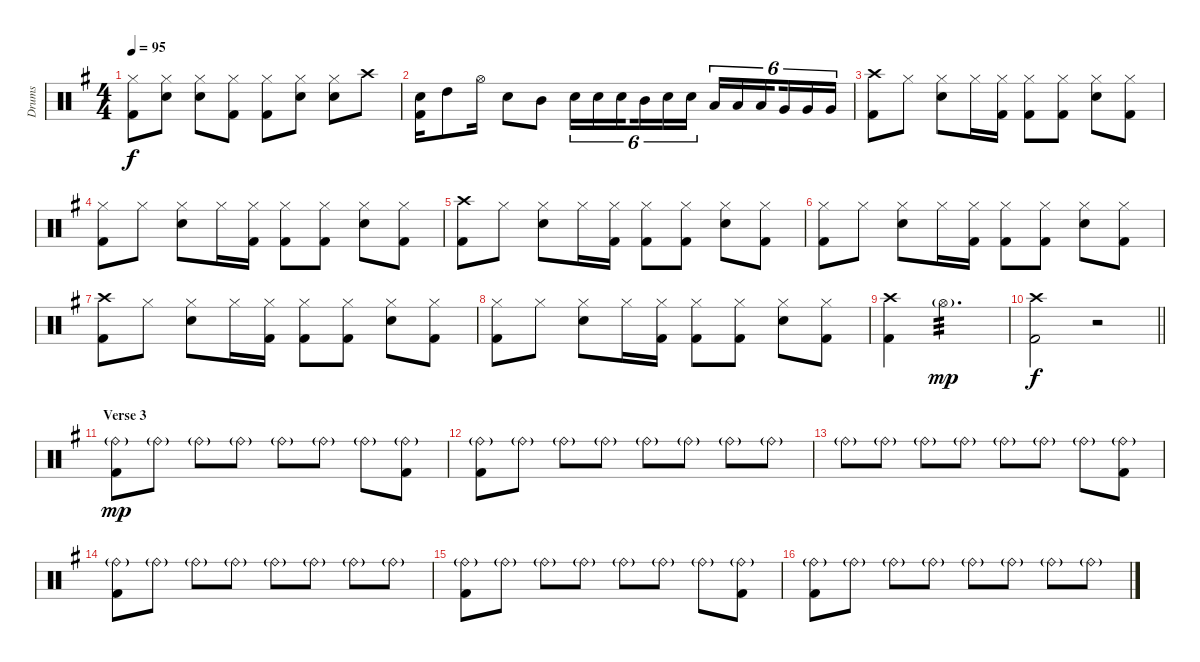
\track ("Drums" "Drums") {instrument percussion}
\staff {score}
\articulation defaults
\ts (4 4)
\tempo 95
\clef neutral
\ks g
("Hi-Hat (closed)" "Kick (hit) 2").8{dy f} ("Hi-Hat (closed)" "Electric Snare (hit)").8 ("Hi-Hat (closed)" "Electric Snare (hit)").8 ("Hi-Hat (closed)" "Kick (hit) 2").8 ("Hi-Hat (closed)" "Kick (hit) 2").8 ("Hi-Hat (closed)" "Electric Snare (hit)").8 ("Hi-Hat (closed)" "Electric Snare (hit)").8 "Crash high (hit)".8 |
("Electric Snare (hit)" "Kick (hit) 2").16 "High Tom (hit)".8 "Hi-Hat (open)".16 "Electric Snare (hit)".8 "Mid Tom (hit)".8 "Electric Snare (hit)".16{tu (6 4)} "Electric Snare (hit)".16{tu (6 4)} "Electric Snare (hit)".16{tu (6 4) beam splitsecondary} "Mid Tom (hit)".16{tu (6 4)} "Electric Snare (hit)".16{tu (6 4)} "Electric Snare (hit)".16{tu (6 4)} "Low Tom (hit)".16{tu (6 4)} "Low Tom (hit)".16{tu (6 4)} "Low Tom (hit)".16{tu (6 4) beam splitsecondary} "Very Low Tom (hit)".16{tu (6 4)} "Very Low Tom (hit)".16{tu (6 4)} "Very Low Tom (hit)".16{tu (6 4)} |
("Crash high (hit)" "Kick (hit) 2").8 "Hi-Hat (closed)".8 ("Hi-Hat (closed)" "Electric Snare (hit)").8 "Hi-Hat (closed)".16 ("Hi-Hat (closed)" "Kick (hit) 2").16 ("Hi-Hat (closed)" "Kick (hit) 2").8 ("Hi-Hat (closed)" "Kick (hit) 2").8 ("Hi-Hat (closed)" "Electric Snare (hit)").8 ("Hi-Hat (closed)" "Kick (hit) 2").8 |
("Hi-Hat (closed)" "Kick (hit) 2").8 "Hi-Hat (closed)".8 ("Hi-Hat (closed)" "Electric Snare (hit)").8 "Hi-Hat (closed)".16 ("Hi-Hat (closed)" "Kick (hit) 2").16 ("Hi-Hat (closed)" "Kick (hit) 2").8 ("Hi-Hat (closed)" "Kick (hit) 2").8 ("Hi-Hat (closed)" "Electric Snare (hit)").8 ("Hi-Hat (closed)" "Kick (hit) 2").8 |
("Crash high (hit)" "Kick (hit) 2").8 "Hi-Hat (closed)".8 ("Hi-Hat (closed)" "Electric Snare (hit)").8 "Hi-Hat (closed)".16 ("Hi-Hat (closed)" "Kick (hit) 2").16 ("Hi-Hat (closed)" "Kick (hit) 2").8 ("Hi-Hat (closed)" "Kick (hit) 2").8 ("Hi-Hat (closed)" "Electric Snare (hit)").8 ("Hi-Hat (closed)" "Kick (hit) 2").8 |
("Hi-Hat (closed)" "Kick (hit) 2").8 "Hi-Hat (closed)".8 ("Hi-Hat (closed)" "Electric Snare (hit)").8 "Hi-Hat (closed)".16 ("Hi-Hat (closed)" "Kick (hit) 2").16 ("Hi-Hat (closed)" "Kick (hit) 2").8 ("Hi-Hat (closed)" "Kick (hit) 2").8 ("Hi-Hat (closed)" "Electric Snare (hit)").8 ("Hi-Hat (closed)" "Kick (hit) 2").8 |
("Crash high (hit)" "Kick (hit) 2").8 "Hi-Hat (closed)".8 ("Hi-Hat (closed)" "Electric Snare (hit)").8 "Hi-Hat (closed)".16 ("Hi-Hat (closed)" "Kick (hit) 2").16 ("Hi-Hat (closed)" "Kick (hit) 2").8 ("Hi-Hat (closed)" "Kick (hit) 2").8 ("Hi-Hat (closed)" "Electric Snare (hit)").8 ("Hi-Hat (closed)" "Kick (hit) 2").8 |
("Hi-Hat (closed)" "Kick (hit) 2").8 "Hi-Hat (closed)".8 ("Hi-Hat (closed)" "Electric Snare (hit)").8 "Hi-Hat (closed)".16 ("Hi-Hat (closed)" "Kick (hit) 2").16 ("Hi-Hat (closed)" "Kick (hit) 2").8 ("Hi-Hat (closed)" "Kick (hit) 2").8 ("Hi-Hat (closed)" "Electric Snare (hit)").8 ("Hi-Hat (closed)" "Kick (hit) 2").8 |
("Crash high (hit)" "Kick (hit) 2").4 "Hi-Hat (open)"{g}.2{d tp 3 dy mp} |
\barLineRight lightlight
("Crash high (hit)" "Kick (hit) 2").2{dy f} r.2 |
\section ("" "Verse 3")
("Ride (bell)"{g} "Kick (hit) 2").8{dy mp} "Ride (bell)"{g}.8 "Ride (bell)"{g}.8 "Ride (bell)"{g}.8 "Ride (bell)"{g}.8 "Ride (bell)"{g}.8 "Ride (bell)"{g}.8 ("Ride (bell)"{g} "Kick (hit) 2").8 |
("Ride (bell)"{g} "Kick (hit) 2").8 "Ride (bell)"{g}.8 "Ride (bell)"{g}.8 "Ride (bell)"{g}.8 "Ride (bell)"{g}.8 "Ride (bell)"{g}.8 "Ride (bell)"{g}.8 "Ride (bell)"{g}.8 |
"Ride (bell)"{g}.8 "Ride (bell)"{g}.8 "Ride (bell)"{g}.8 "Ride (bell)"{g}.8 "Ride (bell)"{g}.8 "Ride (bell)"{g}.8 "Ride (bell)"{g}.8 ("Ride (bell)"{g} "Kick (hit) 2").8 |
("Ride (bell)"{g} "Kick (hit) 2").8 "Ride (bell)"{g}.8 "Ride (bell)"{g}.8 "Ride (bell)"{g}.8 "Ride (bell)"{g}.8 "Ride (bell)"{g}.8 "Ride (bell)"{g}.8 "Ride (bell)"{g}.8 |
("Ride (bell)"{g} "Kick (hit) 2").8 "Ride (bell)"{g}.8 "Ride (bell)"{g}.8 "Ride (bell)"{g}.8 "Ride (bell)"{g}.8 "Ride (bell)"{g}.8 "Ride (bell)"{g}.8 ("Ride (bell)"{g} "Kick (hit) 2").8 |
("Ride (bell)"{g} "Kick (hit) 2").8 "Ride (bell)"{g}.8 "Ride (bell)"{g}.8 "Ride (bell)"{g}.8 "Ride (bell)"{g}.8 "Ride (bell)"{g}.8 "Ride (bell)"{g}.8 "Ride (bell)"{g}.8
